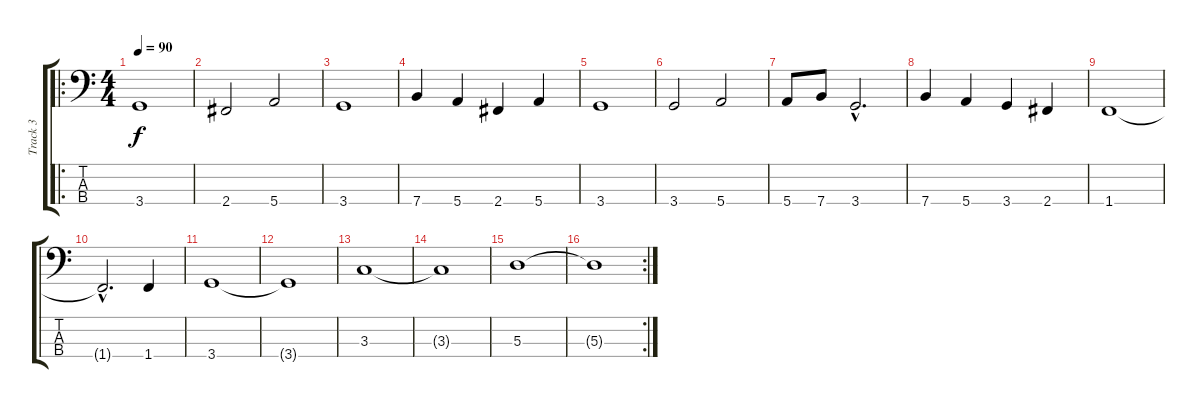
\track ("Track 3" "Track 3") {instrument acousticbass}
\staff {score tabs}
\tuning (G2 D2 A1 E1) {hide}
\ro
\ts (4 4)
\tempo 90
\clef f4
\ks c
3.4.1{dy f} |
2.4.2 5.4.2 |
3.4.1 |
7.4.4 5.4.4 2.4.4 5.4.4 |
3.4.1 |
3.4.2 5.4.2 |
5.4.8 7.4.8 3.4{hac}.2{d} |
7.4.4 5.4.4 3.4.4 2.4.4 |
1.4.1 |
1.4{hac t}.2{d} 1.4.4 |
3.4.1 |
3.4{t}.1 |
3.3.1 |
3.3{t}.1 |
5.3.1 |
\rc 2
5.3{t}.1
